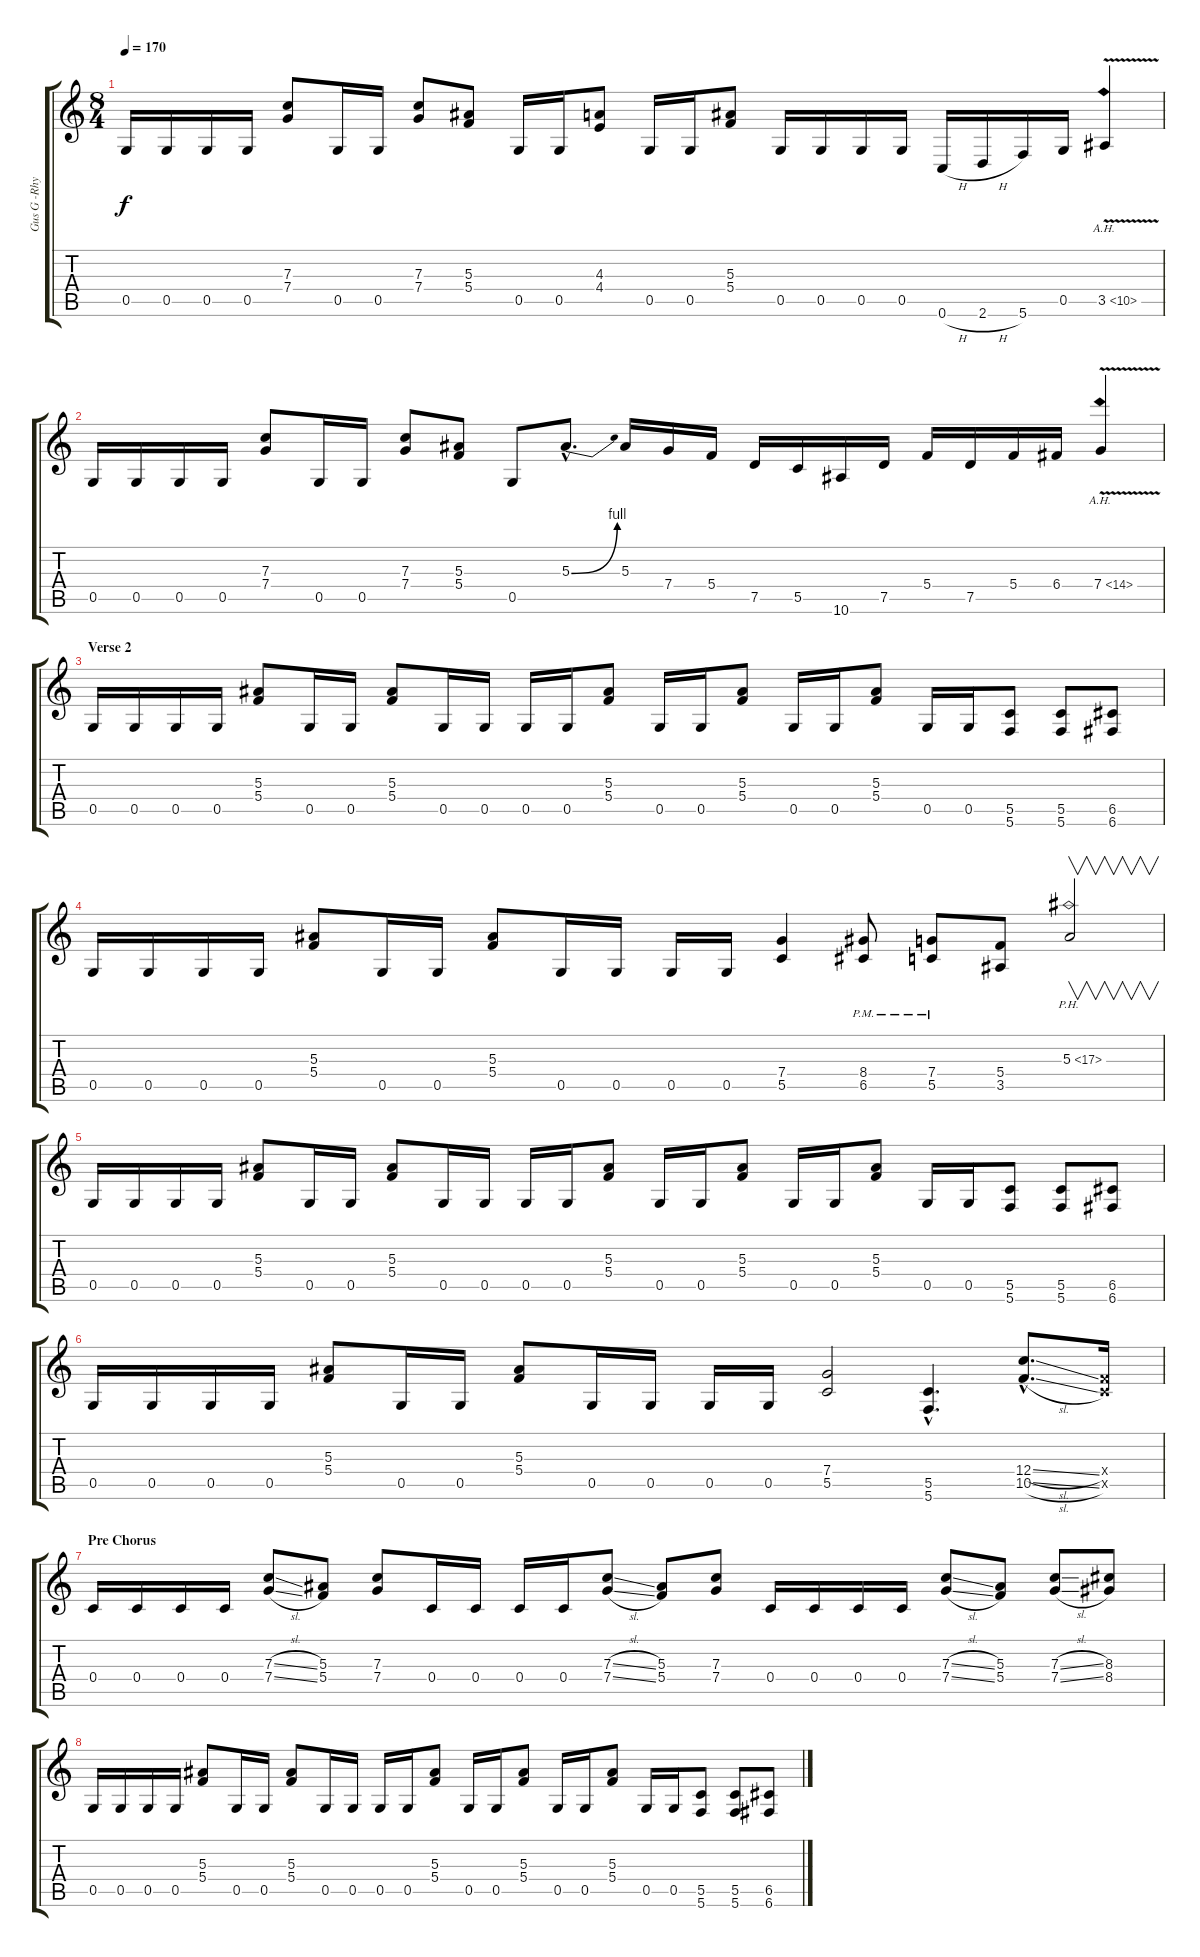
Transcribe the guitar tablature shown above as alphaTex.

\track ("Gus G -Rhytm/fills" "Gus G -Rhy") {instrument distortionguitar}
\staff {score tabs}
\tuning (D4 A3 F3 C3 G2 C2) {hide}
\ts (8 4)
\tempo 170
\clef g2
\ks c
0.5.16{dy f} 0.5.16 0.5.16 0.5.16 (7.3 7.4).8 0.5.16 0.5.16 (7.3 7.4).8 (5.3 5.4).8 0.5.16 0.5.16 (4.3 4.4).8 0.5.16 0.5.16 (5.3 5.4).8 0.5.16 0.5.16 0.5.16 0.5.16 0.6{h}.16 2.6{h}.16 5.6.16 0.5.16 3.5{ah 7 v}.4 |
0.5.16 0.5.16 0.5.16 0.5.16 (7.3 7.4).8 0.5.16 0.5.16 (7.3 7.4).8 (5.3 5.4).8 0.5.8 5.3{be (bend 0 0 60 4) hac}.8{d} 5.3.16 7.4.16 5.4.16 7.5.16 5.5.16 10.6.16 7.5.16 5.4.16 7.5.16 5.4.16 6.4.16 7.4{ah 7 v}.4 |
\section ("" "Verse 2")
0.5.16 0.5.16 0.5.16 0.5.16 (5.3 5.4).8 0.5.16 0.5.16 (5.3 5.4).8 0.5.16 0.5.16 0.5.16 0.5.16 (5.3 5.4).8 0.5.16 0.5.16 (5.3 5.4).8 0.5.16 0.5.16 (5.3 5.4).8 0.5.16 0.5.16 (5.5 5.6).8 (5.5 5.6).8 (6.5 6.6).8 |
0.5.16 0.5.16 0.5.16 0.5.16 (5.3 5.4).8 0.5.16 0.5.16 (5.3 5.4).8 0.5.16 0.5.16 0.5.16 0.5.16 (7.4 5.5).4 (8.4{pm} 6.5{pm}).8 (7.4{pm} 5.5{pm}).8 (5.4 3.5).8 5.3{ph 12}.2{v} |
0.5.16 0.5.16 0.5.16 0.5.16 (5.3 5.4).8 0.5.16 0.5.16 (5.3 5.4).8 0.5.16 0.5.16 0.5.16 0.5.16 (5.3 5.4).8 0.5.16 0.5.16 (5.3 5.4).8 0.5.16 0.5.16 (5.3 5.4).8 0.5.16 0.5.16 (5.5 5.6).8 (5.5 5.6).8 (6.5 6.6).8 |
0.5.16 0.5.16 0.5.16 0.5.16 (5.3 5.4).8 0.5.16 0.5.16 (5.3 5.4).8 0.5.16 0.5.16 0.5.16 0.5.16 (7.4 5.5).2 (5.5{hac} 5.6{hac}).4{d} (12.4{sl hac} 10.5{sl hac}).8{d} (5.4{x} 5.5{x}).16 |
\section ("" "Pre Chorus")
0.4.16 0.4.16 0.4.16 0.4.16 (7.3{sl} 7.4{sl}).8 (5.3 5.4).8 (7.3 7.4).8 0.4.16 0.4.16 0.4.16 0.4.16 (7.3{sl} 7.4{sl}).8 (5.3 5.4).8 (7.3 7.4).8 0.4.16 0.4.16 0.4.16 0.4.16 (7.3{sl} 7.4{sl}).8 (5.3 5.4).8 (7.3{sl} 7.4{sl}).8 (8.3 8.4).8 |
0.5.16 0.5.16 0.5.16 0.5.16 (5.3 5.4).8 0.5.16 0.5.16 (5.3 5.4).8 0.5.16 0.5.16 0.5.16 0.5.16 (5.3 5.4).8 0.5.16 0.5.16 (5.3 5.4).8 0.5.16 0.5.16 (5.3 5.4).8 0.5.16 0.5.16 (5.5 5.6).8 (5.5 5.6).8 (6.5 6.6).8
